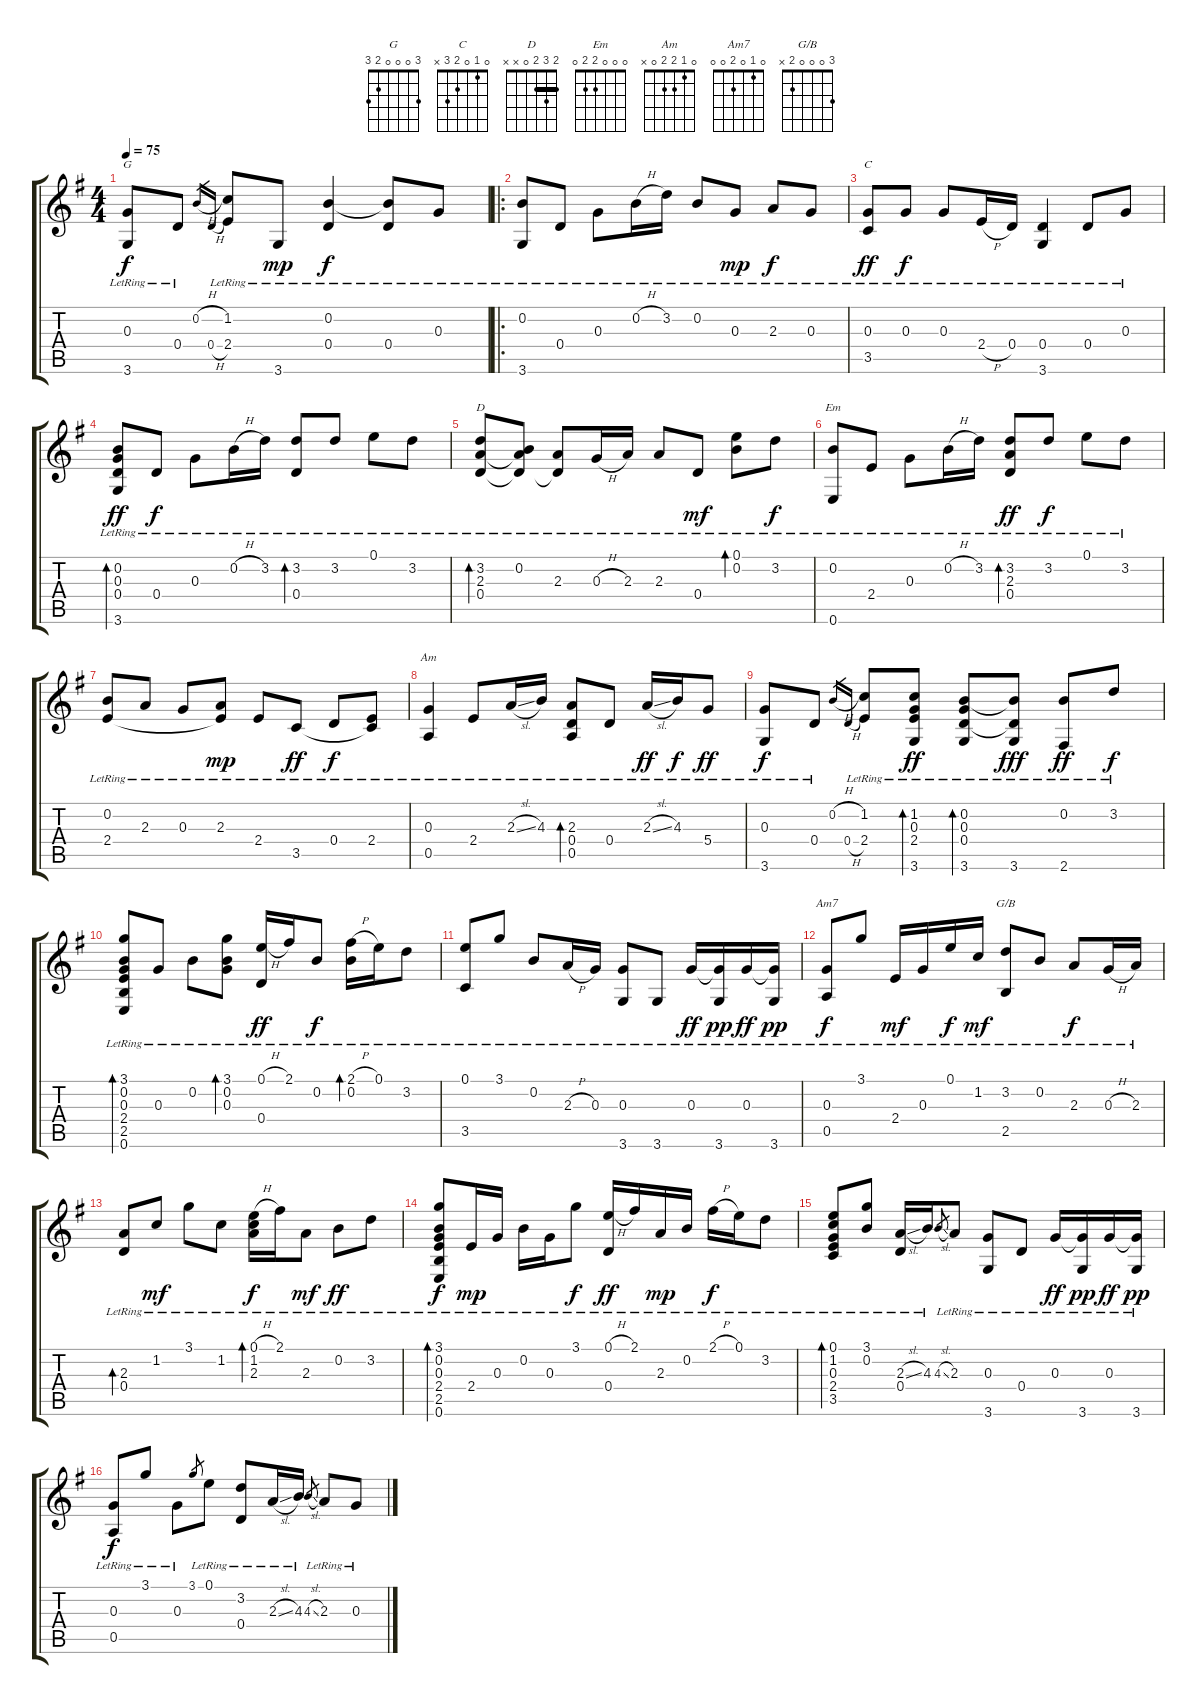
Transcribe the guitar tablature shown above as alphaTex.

\track "" {instrument acousticguitarsteel}
\staff {score tabs}
\tuning (E4 B3 G3 D3 A2 E2) {hide}
\chord ("G" 3 0 0 0 2 3)
\chord ("C" 0 1 0 2 3 x)
\chord ("D" 2 3 2 0 x x) {barre 2}
\chord ("Em" 0 0 0 2 2 0)
\chord ("Am" 0 1 2 2 0 x)
\chord ("Am7" 0 1 0 2 0 0)
\chord ("G/B" 3 0 0 0 2 x)
\ts (4 4)
\tempo 75
\clef g2
\ks g
(0.3{lr} 3.6{lr}).8{ch "G" dy f} 0.4{lr}.8 0.2{h}.16{gr} 0.4{h}.16{gr} (1.2{lr} 2.4{lr}).8 3.6{lr}.8{dy mp} (0.2{lr} 0.4{lr}).4{dy f} (0.2{t} 0.4{lr}).8 0.3{lr}.8 |
\ro
(0.2{lr} 3.6{lr}).8 0.4{lr}.8 0.3{lr}.8 0.2{h lr}.16 3.2{lr}.16 0.2{lr}.8 0.3{lr}.8{dy mp} 2.3{lr}.8{dy f} 0.3{lr}.8 |
(0.3{lr} 3.5{lr}).8{ch "C" dy ff} 0.3{lr}.8{dy f} 0.3{lr}.8 2.4{h lr}.16 0.4{lr}.16 (0.4{lr} 3.6{lr}).4 0.4{lr}.8 0.3{lr}.8 |
(0.2{lr} 0.3{lr} 0.4{lr} 3.6{lr}).8{bd 240 dy ff} 0.4{lr}.8{dy f} 0.3{lr}.8 0.2{h lr}.16 3.2{lr}.16 (3.2{lr} 0.4{lr}).8{bd 120} 3.2{lr}.8 0.1{lr}.8 3.2{lr}.8 |
(3.2{lr} 2.3{lr} 0.4{lr}).8{bd 240 ch "D"} (0.2{lr} 2.3{t} 0.4{t}).8 (2.3{lr} 0.4{t}).8 0.3{h lr}.16 2.3{lr}.16 2.3{lr}.8 0.4{lr}.8{dy mf} (0.1{lr} 0.2{lr}).8{bd 240} 3.2{lr}.8{dy f} |
(0.2{lr} 0.6{lr}).8{ch "Em"} 2.4{lr}.8 0.3{lr}.8 0.2{h lr}.16 3.2{lr}.16 (3.2{lr} 2.3{lr} 0.4{lr}).8{bd 240 dy ff} 3.2{lr}.8{dy f} 0.1{lr}.8 3.2{lr}.8 |
(0.2{lr} 2.4{lr}).8 2.3{lr}.8 0.3{lr}.8 (2.3{lr} 2.4{t}).8{dy mp} 2.4{lr}.8 3.5{lr}.8{dy ff} 0.4{lr}.8{dy f} (2.4{lr} 3.5{t}).8 |
(0.3{lr} 0.5{lr}).4{ch "Am"} 2.4{lr}.8 2.3{sl lr}.16 4.3{lr}.16 (2.3{lr} 0.4{lr} 0.5{lr}).8{bd 240} 0.4{lr}.8 2.3{sl lr}.16{dy ff} 4.3{lr}.16{dy f} 5.4{lr}.8{dy ff} |
(0.3{lr} 3.6{lr}).8{dy f} 0.4{lr}.8 0.2{h}.16{gr} 0.4{h}.16{gr} (1.2{lr} 2.4{lr}).8 (1.2{lr} 0.3{lr} 2.4{lr} 3.6{lr}).8{bd 30 dy ff} (0.2{lr} 0.3{lr} 0.4{lr} 3.6{lr}).8{bd 30} (0.2{t} 0.4{t} 3.6{lr}).8{dy fff} (0.2{lr} 2.6{lr}).8{dy ff} 3.2{lr}.8{dy f} |
(3.1{lr} 0.2{lr} 0.3{lr} 2.4{lr} 2.5{lr} 0.6{lr}).8{bd 240} 0.3{lr}.8 0.2{lr}.8 (3.1{lr} 0.2{lr} 0.3{lr}).8{bd 240} (0.1{h lr} 0.4{lr}).16{dy ff} 2.1{lr}.16 0.2{lr}.8{dy f} (2.1{h lr} 0.2{lr}).16{bd 240} 0.1{lr}.16 3.2{lr}.8 |
(0.1{lr} 3.5{lr}).8 3.1{lr}.8 0.2{lr}.8 2.3{h lr}.16 0.3{lr}.16 (0.3{lr} 3.6{lr}).8 3.6{lr}.8 0.3{lr}.16{dy ff} (0.3{t} 3.6{lr}).16{dy pp} 0.3{lr}.16{dy ff} (0.3{t} 3.6{lr}).16{dy pp} |
(0.3{lr} 0.5{lr}).8{ch "Am7" dy f} 3.1{lr}.8 2.4{lr}.16{dy mf} 0.3{lr}.16 0.1{lr}.16{dy f} 1.2{lr}.16{dy mf} (3.2{lr} 2.5{lr}).8{ch "G/B"} 0.2{lr}.8 2.3{lr}.8{dy f} 0.3{h lr}.16 2.3{lr}.16 |
(2.3{lr} 0.4{lr}).8{bd 240} 1.2{lr}.8{dy mf} 3.1{lr}.8 1.2{lr}.8 (0.1{h lr} 1.2{lr} 2.3{lr}).16{bd 240 dy f} 2.1{lr}.16 2.3{lr}.8{dy mf} 0.2{lr}.8{dy ff} 3.2{lr}.8 |
(3.1{lr} 0.2{lr} 0.3{lr} 2.4{lr} 2.5{lr} 0.6{lr}).8{bd 240 dy f} 2.4{lr}.16{dy mp} 0.3{lr}.16 0.2{lr}.16 0.3{lr}.16 3.1{lr}.8{dy f} (0.1{h lr} 0.4{lr}).16{dy ff} 2.1{lr}.16 2.3{lr}.16{dy mp} 0.2{lr}.16 2.1{h lr}.16{dy f} 0.1{lr}.16 3.2{lr}.8 |
(0.1{lr} 1.2{lr} 0.3{lr} 2.4{lr} 3.5{lr}).8{bd 240} (3.1{lr} 0.2{lr}).8 (2.3{sl lr} 0.4{lr}).16 4.3{lr}.16 4.3{sl}.8{gr} 2.3{lr}.8 (0.3{lr} 3.6{lr}).8 0.4{lr}.8 0.3{lr}.16{dy ff} (0.3{t} 3.6{lr}).16{dy pp} 0.3{lr}.16{dy ff} (0.3{t} 3.6{lr}).16{dy pp} |
(0.3{lr} 0.5{lr}).8{dy f} 3.1{lr}.8 0.3{lr}.8 3.1.8{gr} 0.1{lr}.8 (3.2{lr} 0.4{lr}).8 2.3{sl lr}.16 4.3{lr}.16 4.3{sl}.8{gr} 2.3{lr}.8 0.3{lr}.8
